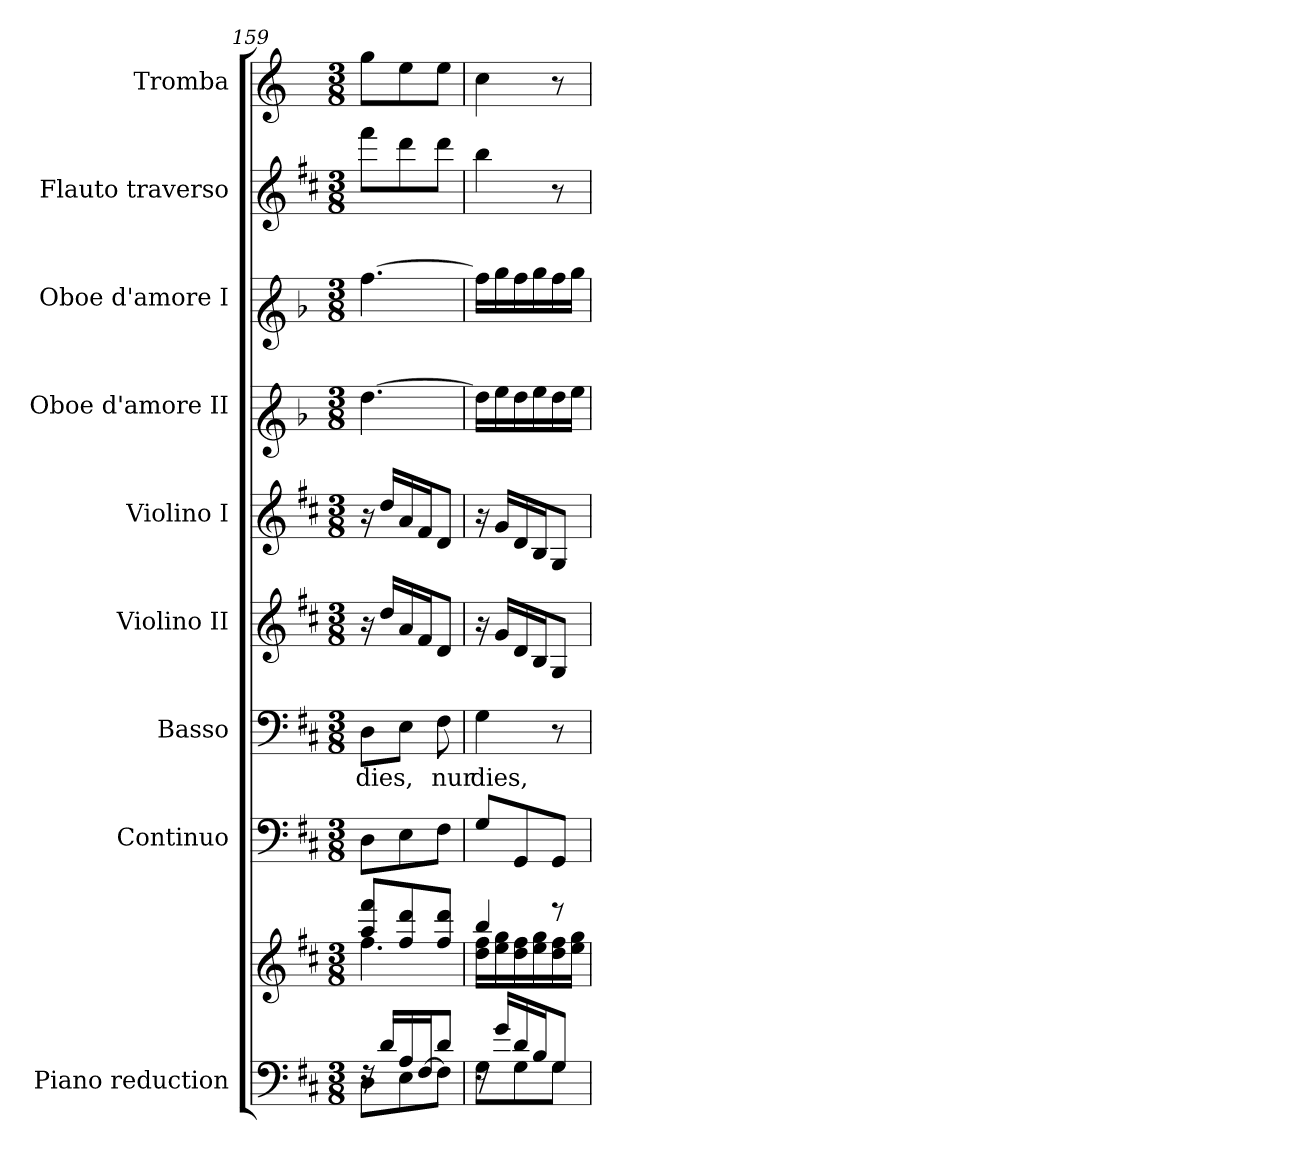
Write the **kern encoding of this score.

**kern	**kern	**kern	**kern	**text	**kern	**kern	**kern	**kern	**kern	**kern
*part9	*part9	*part8	*part7	*part7	*part6	*part5	*part4	*part3	*part2	*part1
*staff10	*staff9	*staff8	*staff7	*staff7	*staff6	*staff5	*staff4	*staff3	*staff2	*staff1
*I"Piano reduction	*	*I"Continuo	*I"Basso	*	*I"Violino II	*I"Violino I	*I"Oboe d'amore II	*I"Oboe d'amore I	*I"Flauto traverso	*I"Tromba
*I'Pno	*	*	*	*	*I'Vln	*I'Vln	*	*	*I'Fl	*
*clefF4	*clefG2	*clefF4	*clefF4	*	*clefG2	*clefG2	*clefG1	*clefG1	*clefG2	*clefG2
*	*	*	*	*	*	*	*ITrd2c3	*ITrd2c3	*	*ITrd-1c-2
*k[f#c#]	*k[f#c#]	*k[f#c#]	*k[f#c#]	*	*k[f#c#]	*k[f#c#]	*k[f#c#]	*k[f#c#]	*k[f#c#]	*k[f#c#]
*M3/8	*M3/8	*M3/8	*M3/8	*	*M3/8	*M3/8	*M3/8	*M3/8	*M3/8	*M3/8
=159	=159	=159	=159	=159	=159	=159	=159	=159	=159	=159
*^	*^	*	*	*	*	*	*	*	*	*
!	!	!	!	!	!	!LO:LY:b	!	!	!	!	!	!
16rF	8D\L	8aa/ 8fff#/L	4.ff#\	8D\L	8D\L	dies,	16r	16r	[4.dd\	[4.ff#\	8fff#\L	8aa\L
16d/LL	.	.	.	.	.	.	16dd/LL	16dd/LL	.	.	.	.
16A/	8E\	8ff#/ 8ddd/	.	8E\	8E\J	.	16a/	16a/	.	.	8ddd\	8ff#\
[16F#/J	.	.	.	.	.	.	16f#/J	16f#/J	.	.	.	.
!	!	!	!	!	!	!LO:LY:b	!	!	!	!	!	!
8d/J	8F#\J]	8ff#/ 8ddd/J	.	8F#\J	8F#\	nur	8d/J	8d/J	.	.	8ddd\J	8ff#\J
=160	=160	=160	=160	=160	=160	=160	=160	=160	=160	=160	=160	=160
!	!	!	!	!	!	!LO:LY:b	!	!	!	!	!	!
16rF	8G\L	4bb/	16dd\ 16ff#\LL	8G/L	4G\	dies,	16r	16r	16dd\LL]	16ff#\LL]	4bb\	4dd\
16g/LL	.	.	16ee\ 16gg\	.	.	.	16g/LL	16g/LL	16ee\	16gg\	.	.
16d/	8G\	.	16dd\ 16ff#\	8GG/	.	.	16d/	16d/	16dd\	16ff#\	.	.
16B/J	.	.	16ee\ 16gg\	.	.	.	16B/J	16B/J	16ee\	16gg\	.	.
8G/J	8G\J	8r	16dd\ 16ff#\	8GG/J	8r	.	8G/J	8G/J	16dd\	16ff#\	8r	8r
.	.	.	16ee\ 16gg\JJ	.	.	.	.	.	16ee\JJ	16gg\JJ	.	.
*v	*v	*	*	*	*	*	*	*	*	*	*	*
*	*v	*v	*	*	*	*	*	*	*	*	*
=	=	=	=	=	=	=	=	=	=	=
*-	*-	*-	*-	*-	*-	*-	*-	*-	*-	*-
